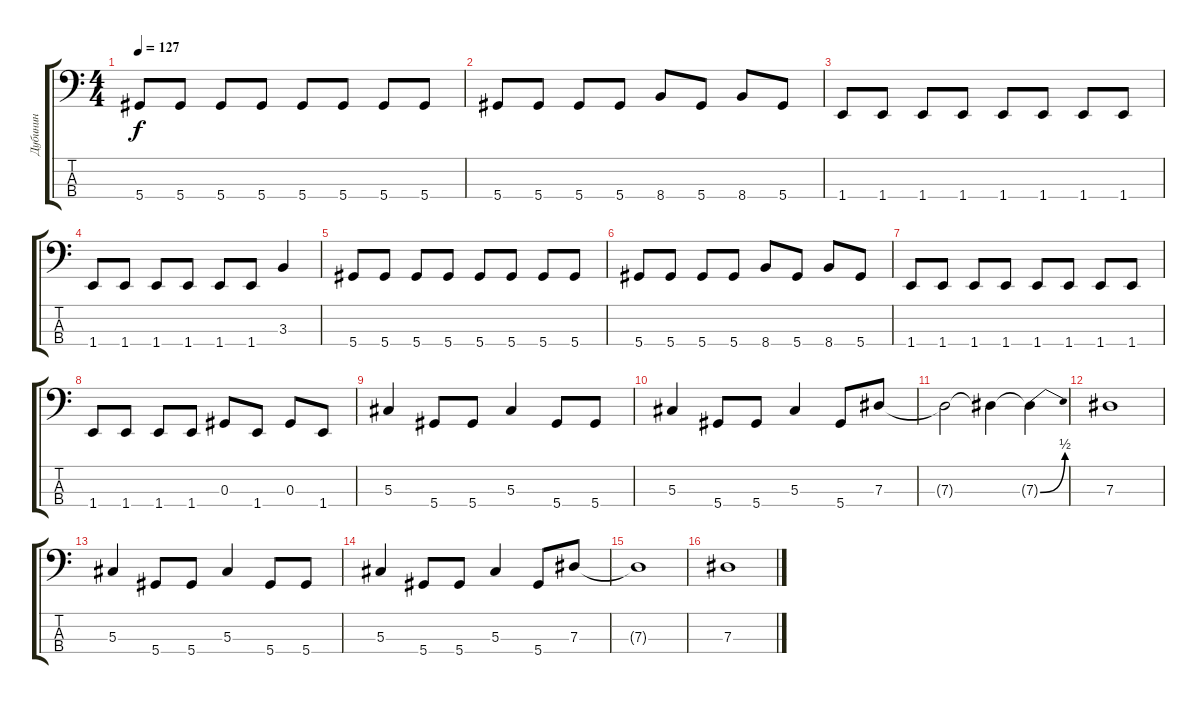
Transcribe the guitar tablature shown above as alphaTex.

\track ("Дубинин" "Дубинин") {instrument electricbassfinger}
\staff {score tabs}
\tuning (Gb2 Db2 Ab1 Eb1) {hide}
\ts (4 4)
\tempo 127
\clef f4
\ks c
5.4.8{dy f} 5.4.8 5.4.8 5.4.8 5.4.8 5.4.8 5.4.8 5.4.8 |
5.4.8 5.4.8 5.4.8 5.4.8 8.4.8 5.4.8 8.4.8 5.4.8 |
1.4.8 1.4.8 1.4.8 1.4.8 1.4.8 1.4.8 1.4.8 1.4.8 |
1.4.8 1.4.8 1.4.8 1.4.8 1.4.8 1.4.8 3.3.4 |
5.4.8 5.4.8 5.4.8 5.4.8 5.4.8 5.4.8 5.4.8 5.4.8 |
5.4.8 5.4.8 5.4.8 5.4.8 8.4.8 5.4.8 8.4.8 5.4.8 |
1.4.8 1.4.8 1.4.8 1.4.8 1.4.8 1.4.8 1.4.8 1.4.8 |
1.4.8 1.4.8 1.4.8 1.4.8 0.3.8 1.4.8 0.3.8 1.4.8 |
5.3.4 5.4.8 5.4.8 5.3.4 5.4.8 5.4.8 |
5.3.4 5.4.8 5.4.8 5.3.4 5.4.8 7.3.8 |
7.3{t}.2 7.3{t}.4 7.3{be (bend 0 0 60 2) t}.4 |
7.3.1 |
5.3.4 5.4.8 5.4.8 5.3.4 5.4.8 5.4.8 |
5.3.4 5.4.8 5.4.8 5.3.4 5.4.8 7.3.8 |
7.3{t}.1 |
7.3.1
